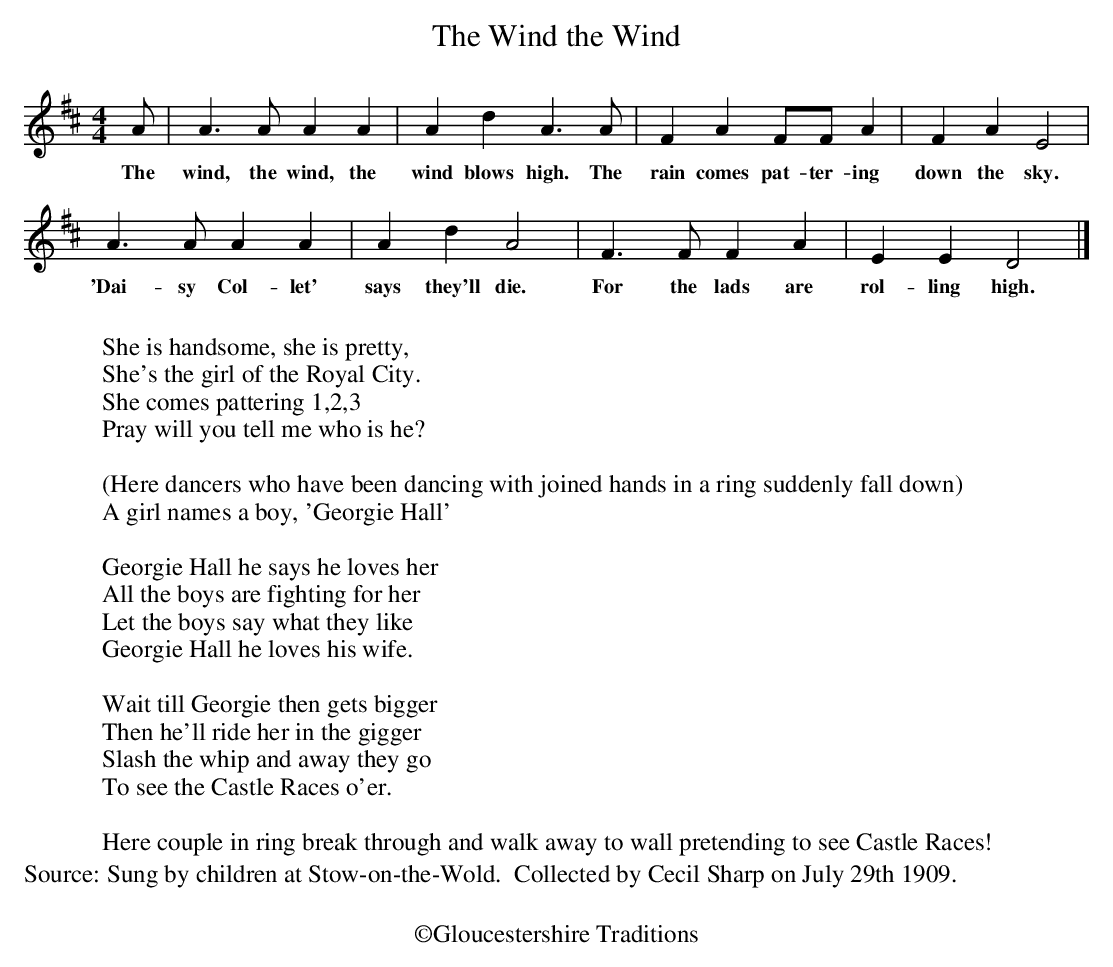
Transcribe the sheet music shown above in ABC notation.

X:1
T:Wind the Wind, The
M:4/4
L:1/4
K:D Major
A/|A>AAA|AdA>A|FAF/F/A|FAE2|
w:The wind, the wind, the wind blows high. The rain comes pat-ter-ing down the sky.
A>AAA|AdA2|F>FFA|EED2|]
w:'Dai-sy Col-let' says they'll die. For the lads are rol-ling high.
W:
W:She is handsome, she is pretty,
W:She's the girl of the Royal City.
W:She comes pattering 1,2,3
W:Pray will you tell me who is he?
W:
W:(Here dancers who have been dancing with joined hands in a ring suddenly fall down)
W:A girl names a boy, 'Georgie Hall'
W:
W:Georgie Hall he says he loves her
W:All the boys are fighting for her
W:Let the boys say what they like
W:Georgie Hall he loves his wife.
W:
W:Wait till Georgie then gets bigger
W:Then he'll ride her in the gigger
W:Slash the whip and away they go
W:To see the Castle Races o'er.
W:
W:Here couple in ring break through and walk away to wall pretending to see Castle Races!
